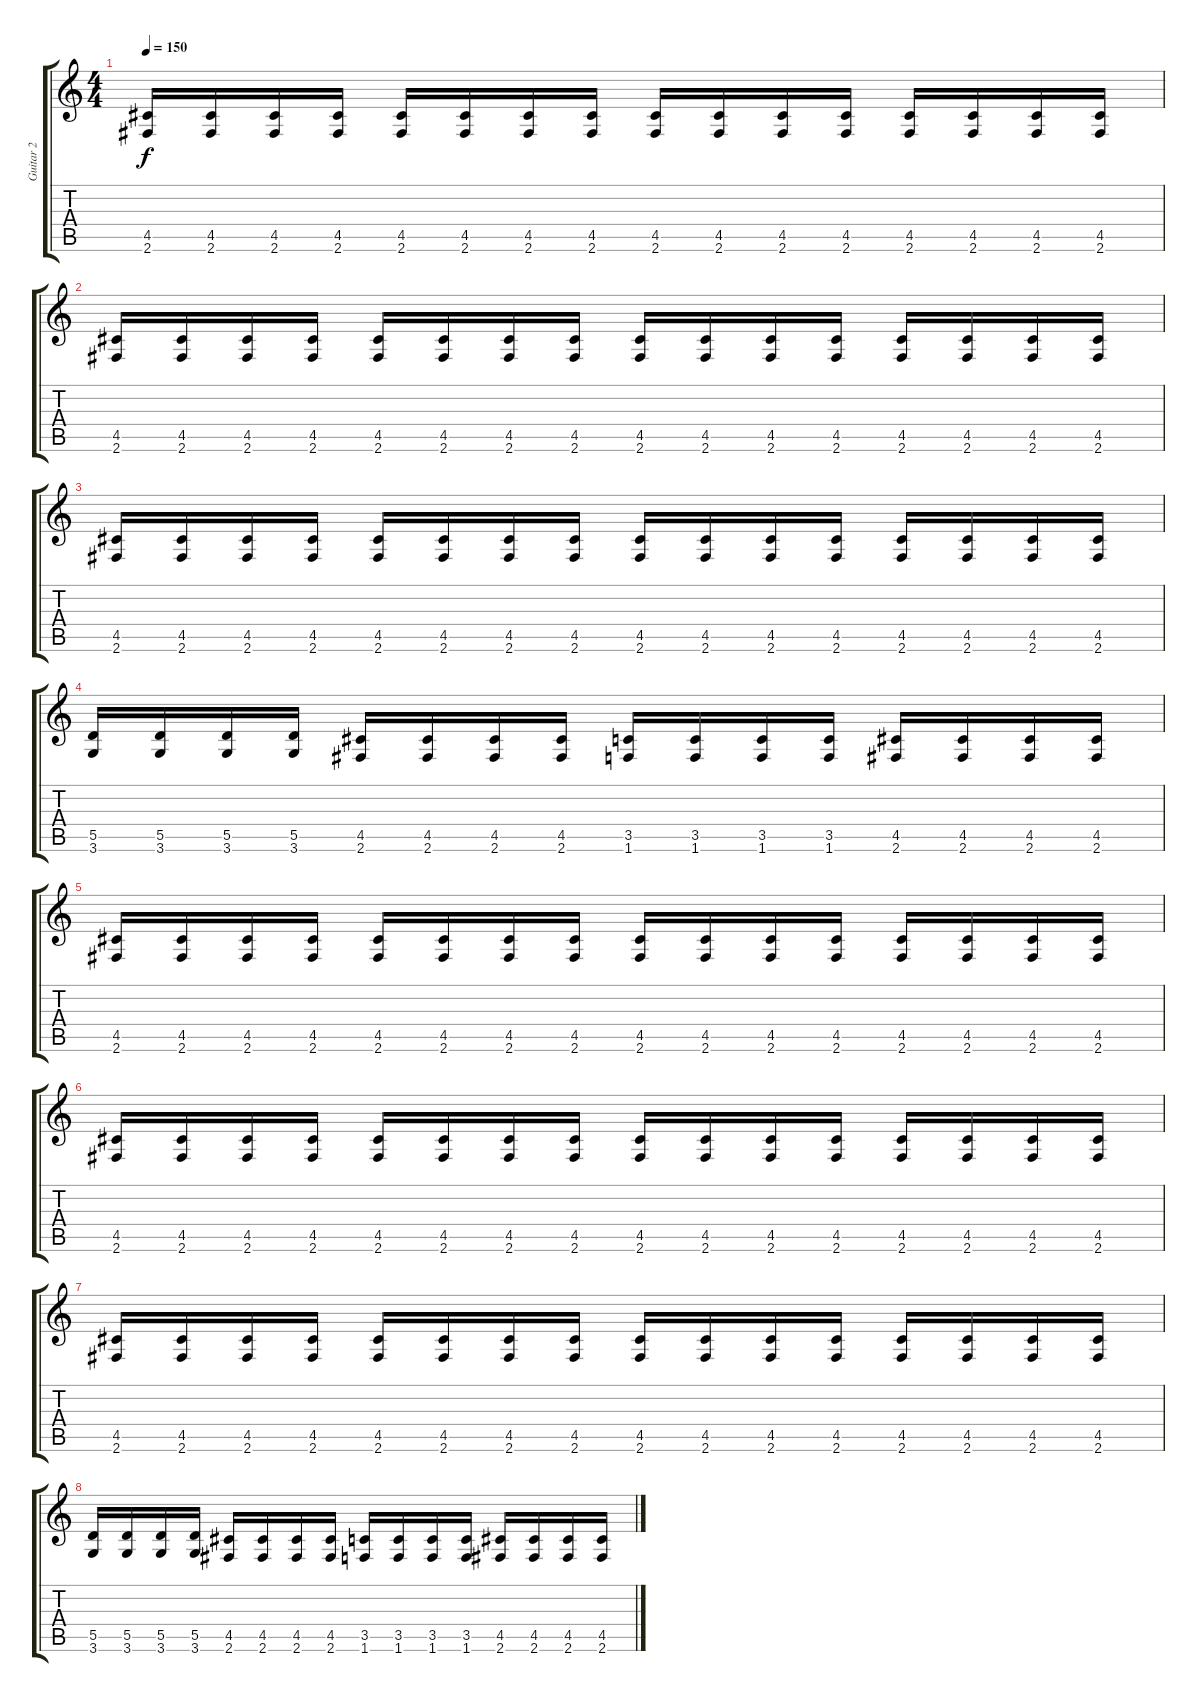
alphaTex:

\track ("Guitar 2" "Guitar 2") {instrument distortionguitar}
\staff {score tabs}
\tuning (E4 B3 G3 D3 A2 E2) {hide}
\ts (4 4)
\tempo 150
\clef g2
\ks c
(4.5 2.6).16{dy f} (4.5 2.6).16 (4.5 2.6).16 (4.5 2.6).16 (4.5 2.6).16 (4.5 2.6).16 (4.5 2.6).16 (4.5 2.6).16 (4.5 2.6).16 (4.5 2.6).16 (4.5 2.6).16 (4.5 2.6).16 (4.5 2.6).16 (4.5 2.6).16 (4.5 2.6).16 (4.5 2.6).16 |
(4.5 2.6).16 (4.5 2.6).16 (4.5 2.6).16 (4.5 2.6).16 (4.5 2.6).16 (4.5 2.6).16 (4.5 2.6).16 (4.5 2.6).16 (4.5 2.6).16 (4.5 2.6).16 (4.5 2.6).16 (4.5 2.6).16 (4.5 2.6).16 (4.5 2.6).16 (4.5 2.6).16 (4.5 2.6).16 |
(4.5 2.6).16 (4.5 2.6).16 (4.5 2.6).16 (4.5 2.6).16 (4.5 2.6).16 (4.5 2.6).16 (4.5 2.6).16 (4.5 2.6).16 (4.5 2.6).16 (4.5 2.6).16 (4.5 2.6).16 (4.5 2.6).16 (4.5 2.6).16 (4.5 2.6).16 (4.5 2.6).16 (4.5 2.6).16 |
(5.5 3.6).16 (5.5 3.6).16 (5.5 3.6).16 (5.5 3.6).16 (4.5 2.6).16 (4.5 2.6).16 (4.5 2.6).16 (4.5 2.6).16 (3.5 1.6).16 (3.5 1.6).16 (3.5 1.6).16 (3.5 1.6).16 (4.5 2.6).16 (4.5 2.6).16 (4.5 2.6).16 (4.5 2.6).16 |
(4.5 2.6).16 (4.5 2.6).16 (4.5 2.6).16 (4.5 2.6).16 (4.5 2.6).16 (4.5 2.6).16 (4.5 2.6).16 (4.5 2.6).16 (4.5 2.6).16 (4.5 2.6).16 (4.5 2.6).16 (4.5 2.6).16 (4.5 2.6).16 (4.5 2.6).16 (4.5 2.6).16 (4.5 2.6).16 |
(4.5 2.6).16 (4.5 2.6).16 (4.5 2.6).16 (4.5 2.6).16 (4.5 2.6).16 (4.5 2.6).16 (4.5 2.6).16 (4.5 2.6).16 (4.5 2.6).16 (4.5 2.6).16 (4.5 2.6).16 (4.5 2.6).16 (4.5 2.6).16 (4.5 2.6).16 (4.5 2.6).16 (4.5 2.6).16 |
(4.5 2.6).16 (4.5 2.6).16 (4.5 2.6).16 (4.5 2.6).16 (4.5 2.6).16 (4.5 2.6).16 (4.5 2.6).16 (4.5 2.6).16 (4.5 2.6).16 (4.5 2.6).16 (4.5 2.6).16 (4.5 2.6).16 (4.5 2.6).16 (4.5 2.6).16 (4.5 2.6).16 (4.5 2.6).16 |
(5.5 3.6).16 (5.5 3.6).16 (5.5 3.6).16 (5.5 3.6).16 (4.5 2.6).16 (4.5 2.6).16 (4.5 2.6).16 (4.5 2.6).16 (3.5 1.6).16 (3.5 1.6).16 (3.5 1.6).16 (3.5 1.6).16 (4.5 2.6).16 (4.5 2.6).16 (4.5 2.6).16 (4.5 2.6).16
